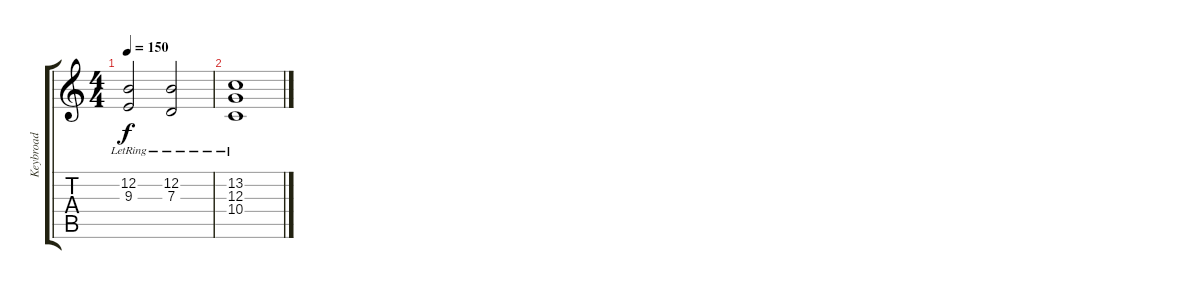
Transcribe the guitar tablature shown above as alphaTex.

\track ("Keybroad" "Keybroad") {instrument electricgrandpiano}
\staff {score tabs}
\tuning (E4 B3 G3 D3 A2 E2) {hide}
\ts (4 4)
\tempo 150
\clef g2
\ks c
(12.2{lr} 9.3{lr}).2{dy f} (12.2{lr} 7.3{lr}).2 |
(13.2 12.3{lr} 10.4{lr}).1
